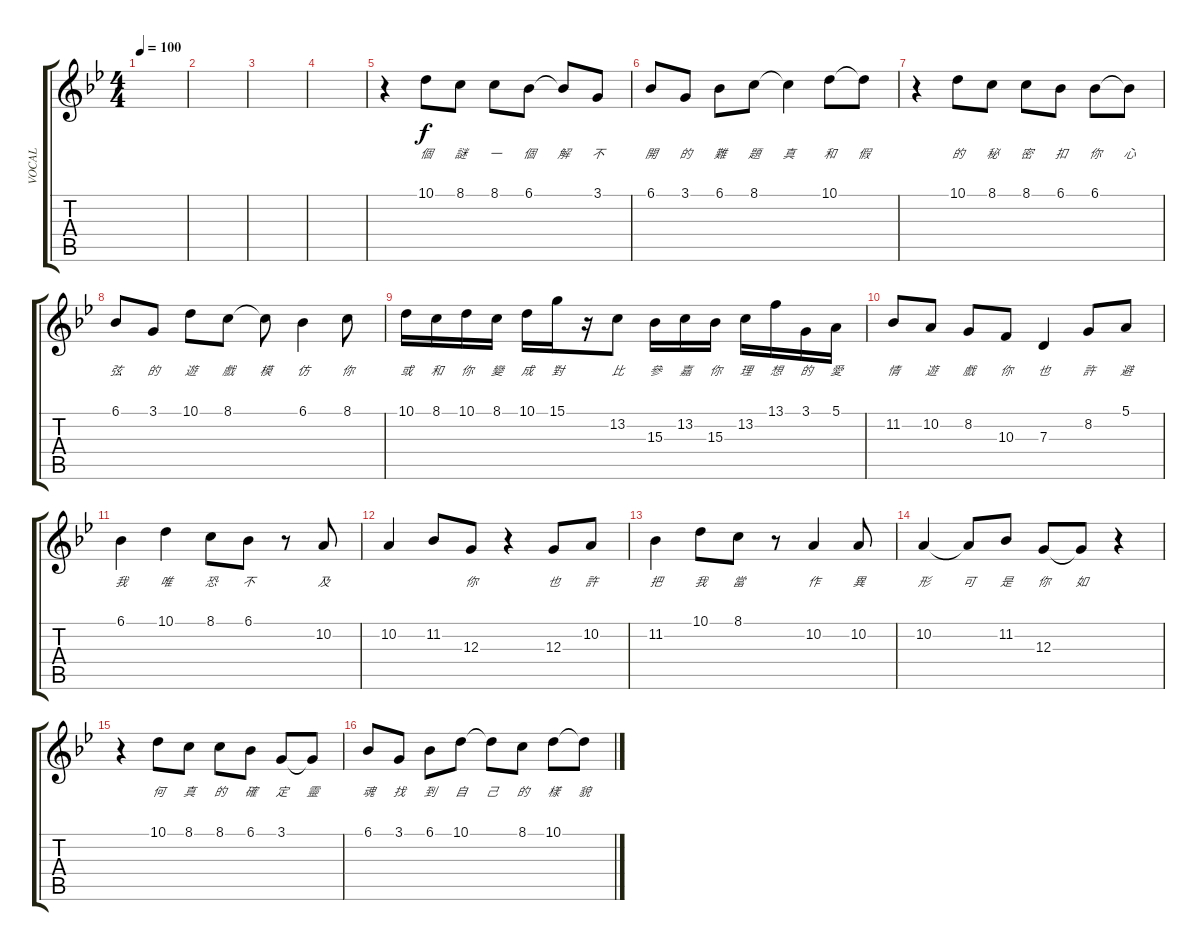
\track ("VOCAL" "VOCAL") {instrument electricpiano1}
\staff {score tabs}
\tuning (E4 B3 G3 D3 A2 E2) {hide}
\ts (4 4)
\tempo 100
\clef g2
\ks gminor
|
|
|
|
\ks bb
r.4 10.1.8{lyrics (0 "個") lyrics (1 "") lyrics (2 "") lyrics (3 "") lyrics (4 "")} 8.1.8{lyrics (0 "謎") lyrics (1 "") lyrics (2 "") lyrics (3 "") lyrics (4 "")} 8.1.8{lyrics (0 "一") lyrics (1 "") lyrics (2 "") lyrics (3 "") lyrics (4 "")} 6.1.8{lyrics (0 "個") lyrics (1 "") lyrics (2 "") lyrics (3 "") lyrics (4 "")} 6.1{t}.8{lyrics (0 "解") lyrics (1 "") lyrics (2 "") lyrics (3 "") lyrics (4 "")} 3.1.8{lyrics (0 "不") lyrics (1 "") lyrics (2 "") lyrics (3 "") lyrics (4 "")} |
6.1.8{lyrics (0 "開") lyrics (1 "") lyrics (2 "") lyrics (3 "") lyrics (4 "")} 3.1.8{lyrics (0 "的") lyrics (1 "") lyrics (2 "") lyrics (3 "") lyrics (4 "")} 6.1.8{lyrics (0 "難") lyrics (1 "") lyrics (2 "") lyrics (3 "") lyrics (4 "")} 8.1.8{lyrics (0 "題　") lyrics (1 "") lyrics (2 "") lyrics (3 "") lyrics (4 "")} 8.1{t}.4{lyrics (0 "真") lyrics (1 "") lyrics (2 "") lyrics (3 "") lyrics (4 "")} 10.1.8{lyrics (0 "和") lyrics (1 "") lyrics (2 "") lyrics (3 "") lyrics (4 "")} 10.1{t}.8{lyrics (0 "假") lyrics (1 "") lyrics (2 "") lyrics (3 "") lyrics (4 "")} |
r.4 10.1.8{lyrics (0 "的") lyrics (1 "") lyrics (2 "") lyrics (3 "") lyrics (4 "")} 8.1.8{lyrics (0 "秘") lyrics (1 "") lyrics (2 "") lyrics (3 "") lyrics (4 "")} 8.1.8{lyrics (0 "密　") lyrics (1 "") lyrics (2 "") lyrics (3 "") lyrics (4 "")} 6.1.8{lyrics (0 "扣") lyrics (1 "") lyrics (2 "") lyrics (3 "") lyrics (4 "")} 6.1.8{lyrics (0 "你") lyrics (1 "") lyrics (2 "") lyrics (3 "") lyrics (4 "")} 6.1{t}.8{lyrics (0 "心") lyrics (1 "") lyrics (2 "") lyrics (3 "") lyrics (4 "")} |
6.1.8{lyrics (0 "弦") lyrics (1 "") lyrics (2 "") lyrics (3 "") lyrics (4 "")} 3.1.8{lyrics (0 "的") lyrics (1 "") lyrics (2 "") lyrics (3 "") lyrics (4 "")} 10.1.8{lyrics (0 "遊") lyrics (1 "") lyrics (2 "") lyrics (3 "") lyrics (4 "")} 8.1.8{lyrics (0 "戲") lyrics (1 "") lyrics (2 "") lyrics (3 "") lyrics (4 "")} 8.1{t}.8{lyrics (0 "模") lyrics (1 "") lyrics (2 "") lyrics (3 "") lyrics (4 "")} 6.1.4{lyrics (0 "仿") lyrics (1 "") lyrics (2 "") lyrics (3 "") lyrics (4 "")} 8.1.8{lyrics (0 "你") lyrics (1 "") lyrics (2 "") lyrics (3 "") lyrics (4 "")} |
10.1.16{lyrics (0 "或") lyrics (1 "") lyrics (2 "") lyrics (3 "") lyrics (4 "")} 8.1.16{lyrics (0 "和") lyrics (1 "") lyrics (2 "") lyrics (3 "") lyrics (4 "")} 10.1.16{lyrics (0 "你") lyrics (1 "") lyrics (2 "") lyrics (3 "") lyrics (4 "")} 8.1.16{lyrics (0 "變") lyrics (1 "") lyrics (2 "") lyrics (3 "") lyrics (4 "")} 10.1.16{lyrics (0 "成") lyrics (1 "") lyrics (2 "") lyrics (3 "") lyrics (4 "")} 15.1.16{lyrics (0 "對") lyrics (1 "") lyrics (2 "") lyrics (3 "") lyrics (4 "")} r.16 13.2.8{lyrics (0 "比　") lyrics (1 "") lyrics (2 "") lyrics (3 "") lyrics (4 "")} 15.3.16{lyrics (0 "參") lyrics (1 "") lyrics (2 "") lyrics (3 "") lyrics (4 "")} 13.2.16{lyrics (0 "嘉") lyrics (1 "") lyrics (2 "") lyrics (3 "") lyrics (4 "")} 15.3.16{lyrics (0 "你") lyrics (1 "") lyrics (2 "") lyrics (3 "") lyrics (4 "")} 13.2.16{lyrics (0 "理") lyrics (1 "") lyrics (2 "") lyrics (3 "") lyrics (4 "")} 13.1.16{lyrics (0 "想") lyrics (1 "") lyrics (2 "") lyrics (3 "") lyrics (4 "")} 3.1.16{lyrics (0 "的") lyrics (1 "") lyrics (2 "") lyrics (3 "") lyrics (4 "")} 5.1.16{lyrics (0 "愛") lyrics (1 "") lyrics (2 "") lyrics (3 "") lyrics (4 "")} |
11.2.8{lyrics (0 "情") lyrics (1 "") lyrics (2 "") lyrics (3 "") lyrics (4 "")} 10.2.8{lyrics (0 "遊") lyrics (1 "") lyrics (2 "") lyrics (3 "") lyrics (4 "")} 8.2.8{lyrics (0 "戲") lyrics (1 "") lyrics (2 "") lyrics (3 "") lyrics (4 "")} 10.3.8{lyrics (0 "你") lyrics (1 "") lyrics (2 "") lyrics (3 "") lyrics (4 "")} 7.3.4{lyrics (0 "也") lyrics (1 "") lyrics (2 "") lyrics (3 "") lyrics (4 "")} 8.2.8{lyrics (0 "許") lyrics (1 "") lyrics (2 "") lyrics (3 "") lyrics (4 "")} 5.1.8{lyrics (0 "避") lyrics (1 "") lyrics (2 "") lyrics (3 "") lyrics (4 "")} |
6.1.4{lyrics (0 "我") lyrics (1 "") lyrics (2 "") lyrics (3 "") lyrics (4 "")} 10.1.4{lyrics (0 "唯") lyrics (1 "") lyrics (2 "") lyrics (3 "") lyrics (4 "")} 8.1.8{lyrics (0 "恐") lyrics (1 "") lyrics (2 "") lyrics (3 "") lyrics (4 "")} 6.1.8{lyrics (0 "不") lyrics (1 "") lyrics (2 "") lyrics (3 "") lyrics (4 "")} r.8 10.2.8{lyrics (0 "及　") lyrics (1 "") lyrics (2 "") lyrics (3 "") lyrics (4 "")} |
10.2.4{lyrics (0 "") lyrics (1 "") lyrics (2 "") lyrics (3 "") lyrics (4 "")} 11.2.8{lyrics (0 "") lyrics (1 "") lyrics (2 "") lyrics (3 "") lyrics (4 "")} 12.3.8{lyrics (0 "你") lyrics (1 "") lyrics (2 "") lyrics (3 "") lyrics (4 "")} r.4 12.3.8{lyrics (0 "也") lyrics (1 "") lyrics (2 "") lyrics (3 "") lyrics (4 "")} 10.2.8{lyrics (0 "許") lyrics (1 "") lyrics (2 "") lyrics (3 "") lyrics (4 "")} |
11.2.4{lyrics (0 "把") lyrics (1 "") lyrics (2 "") lyrics (3 "") lyrics (4 "")} 10.1.8{lyrics (0 "我") lyrics (1 "") lyrics (2 "") lyrics (3 "") lyrics (4 "")} 8.1.8{lyrics (0 "當") lyrics (1 "") lyrics (2 "") lyrics (3 "") lyrics (4 "")} r.8 10.2.4{lyrics (0 "作") lyrics (1 "") lyrics (2 "") lyrics (3 "") lyrics (4 "")} 10.2.8{lyrics (0 "異") lyrics (1 "") lyrics (2 "") lyrics (3 "") lyrics (4 "")} |
10.2.4{lyrics (0 "形") lyrics (1 "") lyrics (2 "") lyrics (3 "") lyrics (4 "")} 10.2{t}.8{lyrics (0 "可") lyrics (1 "") lyrics (2 "") lyrics (3 "") lyrics (4 "")} 11.2.8{lyrics (0 "是") lyrics (1 "") lyrics (2 "") lyrics (3 "") lyrics (4 "")} 12.3.8{lyrics (0 "你") lyrics (1 "") lyrics (2 "") lyrics (3 "") lyrics (4 "")} 12.3{t}.8{lyrics (0 "如") lyrics (1 "") lyrics (2 "") lyrics (3 "") lyrics (4 "")} r.4 |
r.4 10.1.8{lyrics (0 "何") lyrics (1 "") lyrics (2 "") lyrics (3 "") lyrics (4 "")} 8.1.8{lyrics (0 "真") lyrics (1 "") lyrics (2 "") lyrics (3 "") lyrics (4 "")} 8.1.8{lyrics (0 "的") lyrics (1 "") lyrics (2 "") lyrics (3 "") lyrics (4 "")} 6.1.8{lyrics (0 "確") lyrics (1 "") lyrics (2 "") lyrics (3 "") lyrics (4 "")} 3.1.8{lyrics (0 "定　") lyrics (1 "") lyrics (2 "") lyrics (3 "") lyrics (4 "")} 3.1{t}.8{lyrics (0 "靈") lyrics (1 "") lyrics (2 "") lyrics (3 "") lyrics (4 "")} |
6.1.8{lyrics (0 "魂") lyrics (1 "") lyrics (2 "") lyrics (3 "") lyrics (4 "")} 3.1.8{lyrics (0 "找") lyrics (1 "") lyrics (2 "") lyrics (3 "") lyrics (4 "")} 6.1.8{lyrics (0 "到") lyrics (1 "") lyrics (2 "") lyrics (3 "") lyrics (4 "")} 10.1.8{lyrics (0 "自") lyrics (1 "") lyrics (2 "") lyrics (3 "") lyrics (4 "")} 10.1{t}.8{lyrics (0 "己　") lyrics (1 "") lyrics (2 "") lyrics (3 "") lyrics (4 "")} 8.1.8{lyrics (0 "的") lyrics (1 "") lyrics (2 "") lyrics (3 "") lyrics (4 "")} 10.1.8{lyrics (0 "樣") lyrics (1 "") lyrics (2 "") lyrics (3 "") lyrics (4 "")} 10.1{t}.8{lyrics (0 "貌") lyrics (1 "") lyrics (2 "") lyrics (3 "") lyrics (4 "")}
